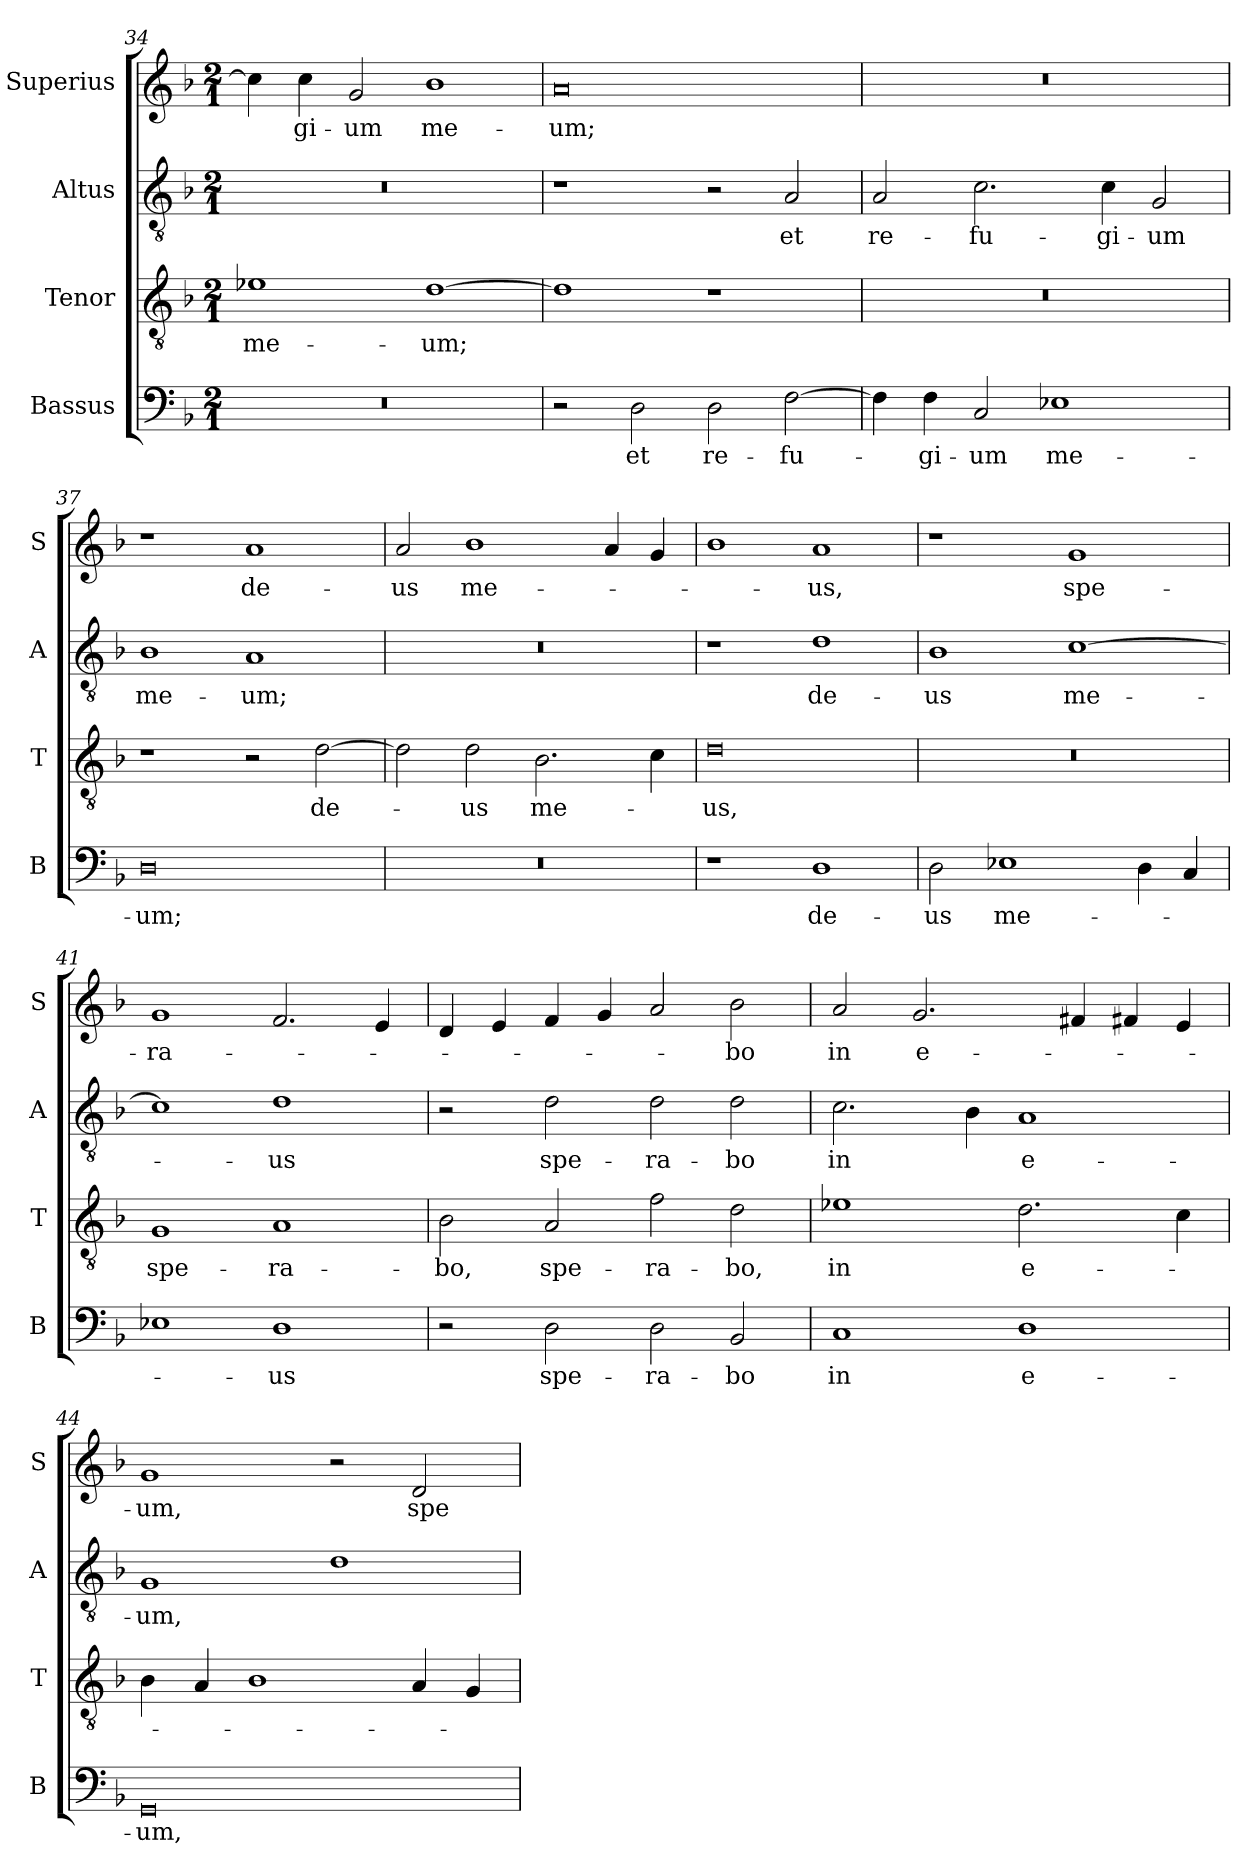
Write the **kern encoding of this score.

**kern	**text	**kern	**text	**kern	**text	**kern	**text
*part4	*part4	*part3	*part3	*part2	*part2	*part1	*part1
*staff4	*staff4	*staff3	*staff3	*staff2	*staff2	*staff1	*staff1
*I"Bassus	*	*I"Tenor	*	*I"Altus	*	*I"Superius	*
*I'B	*	*I'T	*	*I'A	*	*I'S	*
*clefF4	*	*clefGv2	*	*clefGv2	*	*clefG2	*
*k[b-]	*	*k[b-]	*	*k[b-]	*	*k[b-]	*
*M2/1	*	*M2/1	*	*M2/1	*	*M2/1	*
=34	=34	=34	=34	=34	=34	=34	=34
0r	.	1e-X	me-	0r	.	4cc\]	.
.	.	.	.	.	.	4cc\	-gi-
.	.	.	.	.	.	2g/	-um
.	.	[1d	-um;	.	.	1b-	me-
=35	=35	=35	=35	=35	=35	=35	=35
2r	.	1d]	.	1r	.	0a	-um;
2D\	et	.	.	.	.	.	.
2D\	re-	1r	.	2r	.	.	.
[2F\	-fu-	.	.	2A/	et	.	.
=36	=36	=36	=36	=36	=36	=36	=36
4F\]	.	0r	.	2A/	re-	0r	.
4F\	-gi-	.	.	.	.	.	.
2C/	-um	.	.	2.c\	-fu-	.	.
1E-X	me-	.	.	.	.	.	.
.	.	.	.	4c\	-gi-	.	.
.	.	.	.	2G/	-um	.	.
=37	=37	=37	=37	=37	=37	=37	=37
0D	-um;	1r	.	1B-	me-	1r	.
.	.	2r	.	1A	-um;	1a	de-
.	.	[2d\	de-	.	.	.	.
=38	=38	=38	=38	=38	=38	=38	=38
0r	.	2d\]	.	0r	.	2a/	-us
.	.	2d\	-us	.	.	1b-	me-
.	.	2.B-\	me-	.	.	.	.
.	.	.	.	.	.	4a/	.
.	.	4c\	.	.	.	4g/	.
=39	=39	=39	=39	=39	=39	=39	=39
1r	.	0d	-us,	1r	.	1b-	.
1D	de-	.	.	1d	de-	1a	-us,
=40	=40	=40	=40	=40	=40	=40	=40
2D\	-us	0r	.	1B-	-us	1r	.
1E-X	me-	.	.	.	.	.	.
.	.	.	.	[1c	me-	1g	spe-
4D\	.	.	.	.	.	.	.
4C/	.	.	.	.	.	.	.
=41	=41	=41	=41	=41	=41	=41	=41
1E-X	.	1G	spe-	1c]	.	1g	-ra-
1D	-us	1A	-ra-	1d	-us	2.f/	.
.	.	.	.	.	.	4e/	.
=42	=42	=42	=42	=42	=42	=42	=42
2r	.	2B-\	-bo,	2r	.	4d/	.
.	.	.	.	.	.	4e/	.
2D\	spe-	2A/	spe-	2d\	spe-	4f/	.
.	.	.	.	.	.	4g/	.
2D\	-ra-	2f\	-ra-	2d\	-ra-	2a/	.
2BB-/	-bo	2d\	-bo,	2d\	-bo	2b-\	-bo
=43	=43	=43	=43	=43	=43	=43	=43
1C	in	1e-X	in	2.c\	in	2a/	in
.	.	.	.	.	.	2.g/	e-
.	.	.	.	4B-\	.	.	.
1D	e-	2.d\	e-	1A	e-	.	.
.	.	.	.	.	.	4f#X/	.
.	.	.	.	.	.	4f#X/	.
.	.	4c\	.	.	.	4e/	.
=44	=44	=44	=44	=44	=44	=44	=44
0GG	-um,	4B-\	.	1G	-um,	1g	-um,
.	.	4A/	.	.	.	.	.
.	.	1B-	.	.	.	.	.
.	.	.	.	1d	.	2r	.
.	.	4A/	.	.	.	2d/	spe-
.	.	4G/	.	.	.	.	.
=	=	=	=	=	=	=	=
*-	*-	*-	*-	*-	*-	*-	*-
